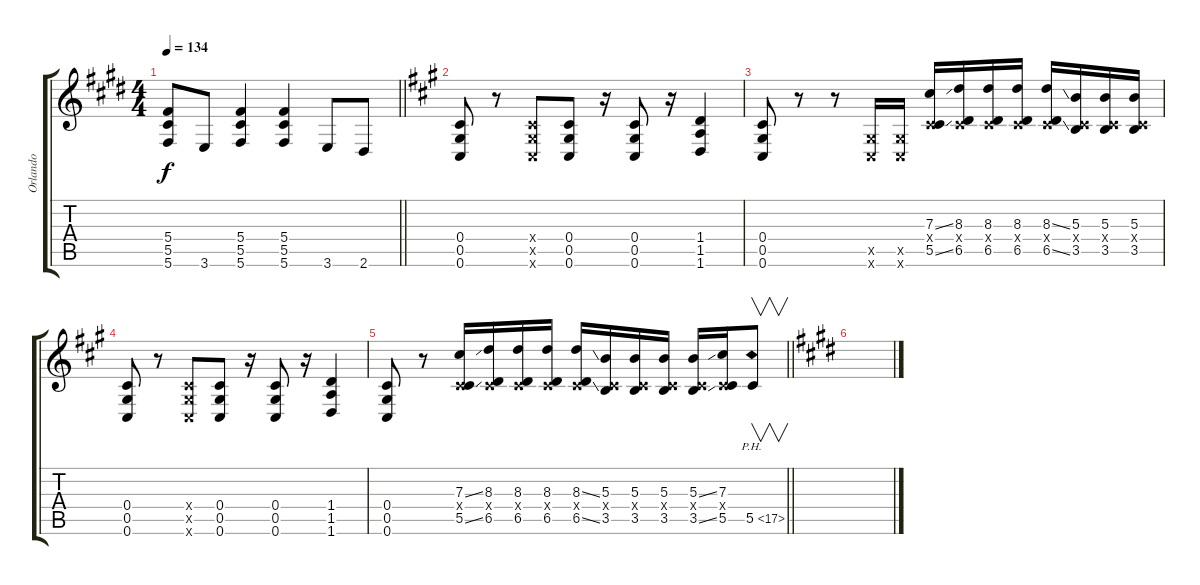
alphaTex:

\track ("Orlando" "Orlando") {instrument distortionguitar}
\staff {score tabs}
\tuning (Eb4 Bb3 Gb3 Db3 Ab2 Db2) {hide}
\ts (4 4)
\tempo 134
\clef g2
\barLineRight lightlight
\ks c#minor
(5.4{t} 5.5{t} 5.6{t}).8{dy f} 3.6.8 (5.4 5.5 5.6).4 (5.4 5.5 5.6).4 3.6.8 2.6.8 |
\ks f#minor
(0.4 0.5 0.6).8 r.8 (0.4{x} 0.5{x} 0.6{x}).8 (0.4 0.5 0.6).8 r.16 (0.4 0.5 0.6).8 r.16 (1.4 1.5 1.6).4 |
(0.4 0.5 0.6).8 r.8 r.8 (0.5{x} 0.6{x}).16 (0.5{x} 0.6{x}).16 (7.3{ss} 0.4{x} 5.5{ss}).16 (8.3 0.4{x} 6.5).16 (8.3 0.4{x} 6.5).16 (8.3 0.4{x} 6.5).16 (8.3{ss} 0.4{x} 6.5{ss}).16 (5.3 0.4{x} 3.5).16 (5.3 0.4{x} 3.5).16 (5.3 0.4{x} 3.5).16 |
(0.4 0.5 0.6).8 r.8 (0.4{x} 0.5{x} 0.6{x}).8 (0.4 0.5 0.6).8 r.16 (0.4 0.5 0.6).8 r.16 (1.4 1.5 1.6).4 |
\barLineRight lightlight
(0.4 0.5 0.6).8 r.8 (7.3{ss} 0.4{x} 5.5{ss}).16 (8.3 0.4{x} 6.5).16 (8.3 0.4{x} 6.5).16 (8.3 0.4{x} 6.5).16 (8.3{ss} 0.4{x} 6.5{ss}).16 (5.3 0.4{x} 3.5).16 (5.3 0.4{x} 3.5).16 (5.3 0.4{x} 3.5).16 (5.3{ss} 0.4{x} 3.5{ss}).16 (7.3 0.4{x} 5.5).16 5.5{ph 12}.8{v} |
\ks c#minor
